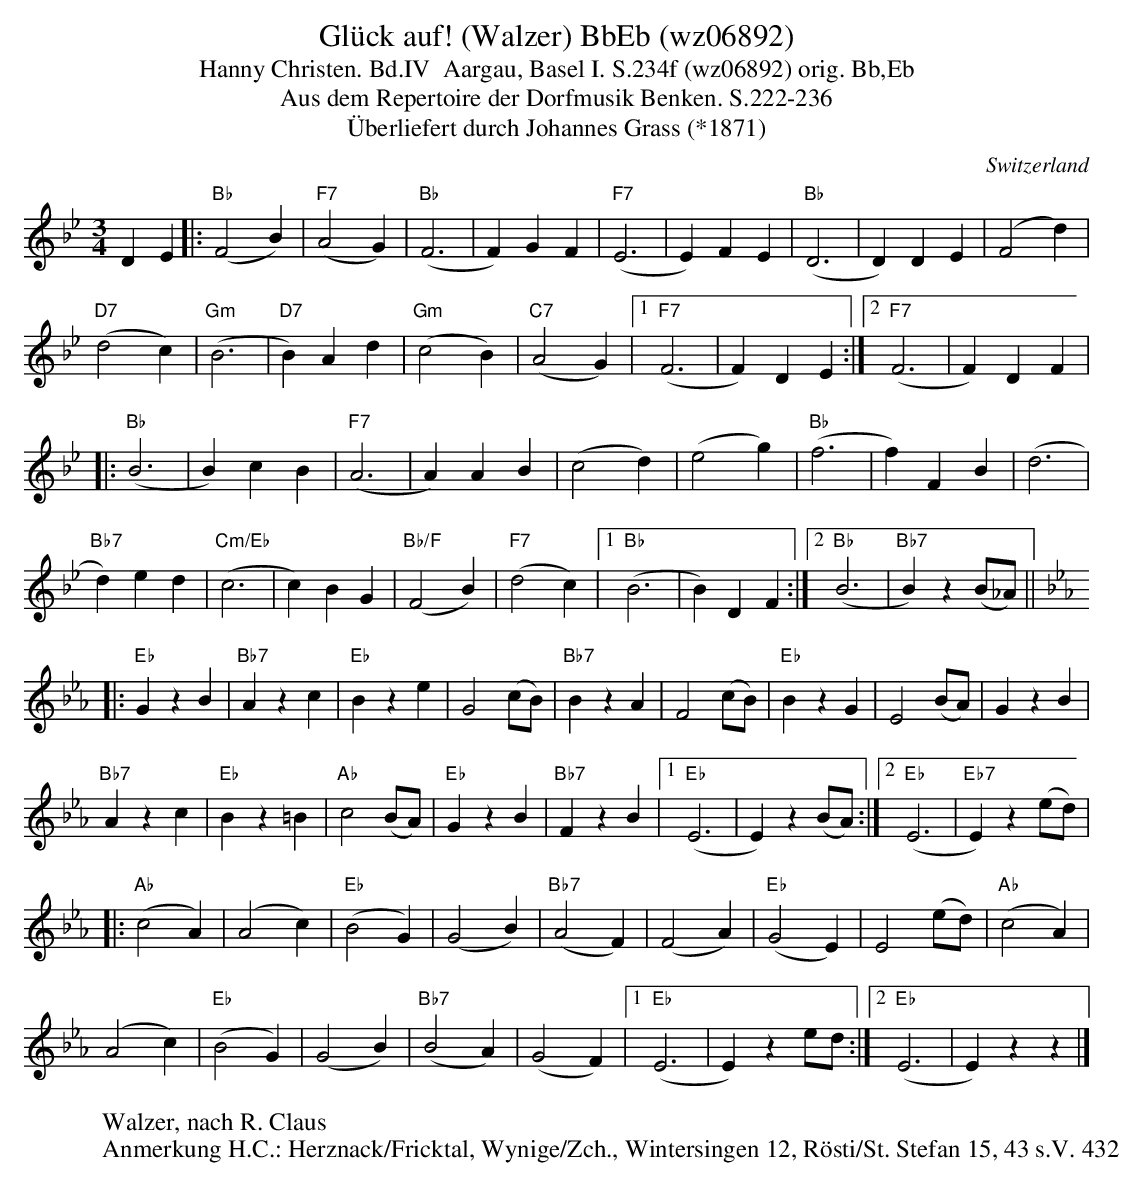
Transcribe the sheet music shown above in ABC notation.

X:1
T:Glück auf! (Walzer) BbEb (wz06892)
T:Hanny Christen. Bd.IV  Aargau, Basel I. S.234f (wz06892) orig. Bb,Eb
T: Aus dem Repertoire der Dorfmusik Benken. S.222-236
T:Überliefert durch Johannes Grass (*1871)
M:3/4
L:1/4
O:Switzerland
K:Bb major
DE |: ("Bb"F2B) | ("F7"A2G) | ("Bb"F3 | F)GF | ("F7"E3 | E)FE | ("Bb"D3 | D)DE | (F2d) |
("D7"d2c) | ("Gm"B3 | "D7"B)Ad | ("Gm"c2B) | ("C7"A2G) |1 ("F7"F3 | F)DE :|2 ("F7"F3 | F)DF |
|: ("Bb"B3 | B) cB | ("F7"A3 | A)AB | (c2d) | (e2g) | ("Bb"f3 | f)FB | (d3 |
"Bb7"d)ed | ("Cm/Eb"c3 | c)BG | ("Bb/F"F2B) | ("F7"d2c) |1 ("Bb"B3 | B)DF :|2 ("Bb"B3 | "Bb7"B)z(B/_A/) || [K:Eb]
|: "Eb"GzB | "Bb7"Azc | "Eb"Bze | G2(c/B/) | "Bb7"BzA | F2(c/B/) | "Eb"BzG | E2(B/A/) | GzB |
"Bb7"Azc | "Eb"Bz=B | "Ab"c2(B/A/) | "Eb"GzB | "Bb7"FzB |1 ("Eb"E3 | E)z(B/A/) :|2 ("Eb"E3 | "Eb7"E)z(e/d/) |
|: ("Ab"c2A) | (A2c) | ("Eb"B2G) | (G2B) | ("Bb7"A2F) | (F2A) | ("Eb"G2E) | E2(e/d/) | ("Ab"c2A) |
(A2c) | ("Eb"B2G) | (G2B) | ("Bb7"B2A) | (G2F) |1 ("Eb"E3 | E) ze/d/ :|2 ("Eb"E3 | E)zz |]
W: Walzer, nach R. Claus
W: Anmerkung H.C.: Herznack/Fricktal, Wynige/Zch., Wintersingen 12, Rösti/St. Stefan 15, 43 s.V. 432
